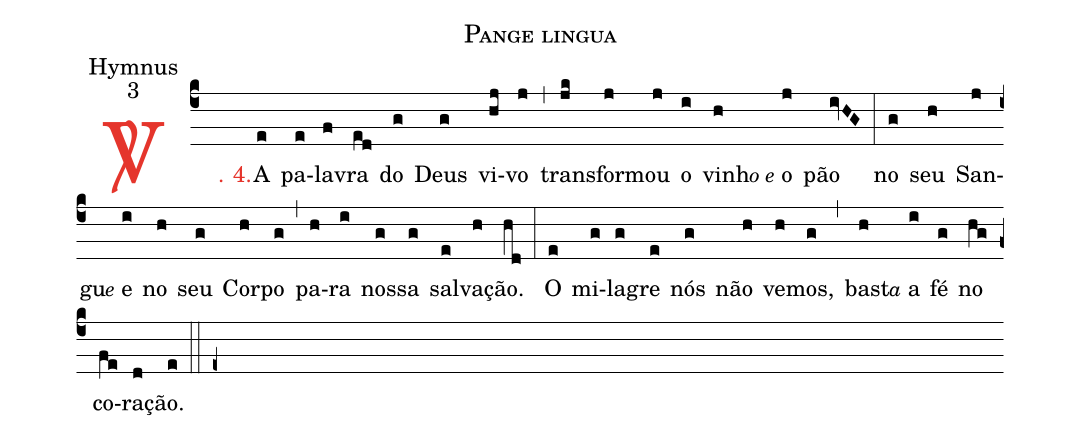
name: Pange lingua;
office-part: Hymnus;
mode: 3;
%%
(c4)

<c><sp>V/</sp>. 4.</c>() A(e) pa(e)la(f)vra(ed) do(g) Deus(g) vi(hj)vo(j) (,) trans(jk)for(j)mou(j) o(i) vi(h)nh<e>o e</e> o(j) pão(ivHG) (:) no(g) seu(h) San(j)gu<e>e</e> e(i) no(h) seu(g) Cor(h)po(g) (,) pa(h)ra(i) nos(g)sa(g) sal(e)va(h)ção.(hd) (:) O(e) mi(g)la(g)gre(e) nós(g) não(h) ve(h)mos,(g) (,) bas(h)t<e>a</e> a(i) fé(g) no(hg) co(fe)ra(d)ção.(e)

(::)

(e+)
